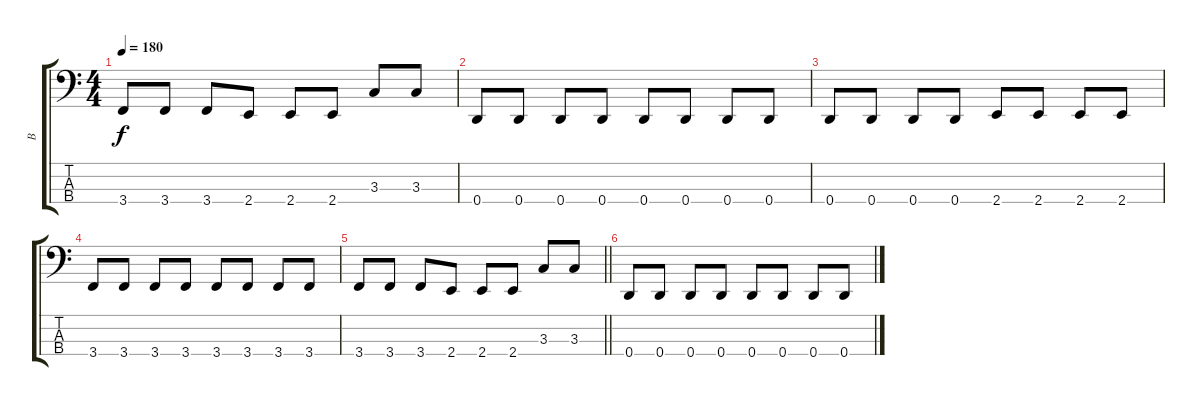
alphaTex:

\track ("B" "B") {instrument electricbassfinger}
\staff {score tabs}
\tuning (G2 D2 A1 D1) {hide}
\ts (4 4)
\tempo 180
\clef f4
\ks c
3.4.8{dy f} 3.4.8 3.4.8 2.4.8 2.4.8 2.4.8 3.3.8 3.3.8 |
0.4.8 0.4.8 0.4.8 0.4.8 0.4.8 0.4.8 0.4.8 0.4.8 |
0.4.8 0.4.8 0.4.8 0.4.8 2.4.8 2.4.8 2.4.8 2.4.8 |
3.4.8 3.4.8 3.4.8 3.4.8 3.4.8 3.4.8 3.4.8 3.4.8 |
\barLineRight lightlight
3.4.8 3.4.8 3.4.8 2.4.8 2.4.8 2.4.8 3.3.8 3.3.8 |
0.4.8 0.4.8 0.4.8 0.4.8 0.4.8 0.4.8 0.4.8 0.4.8
